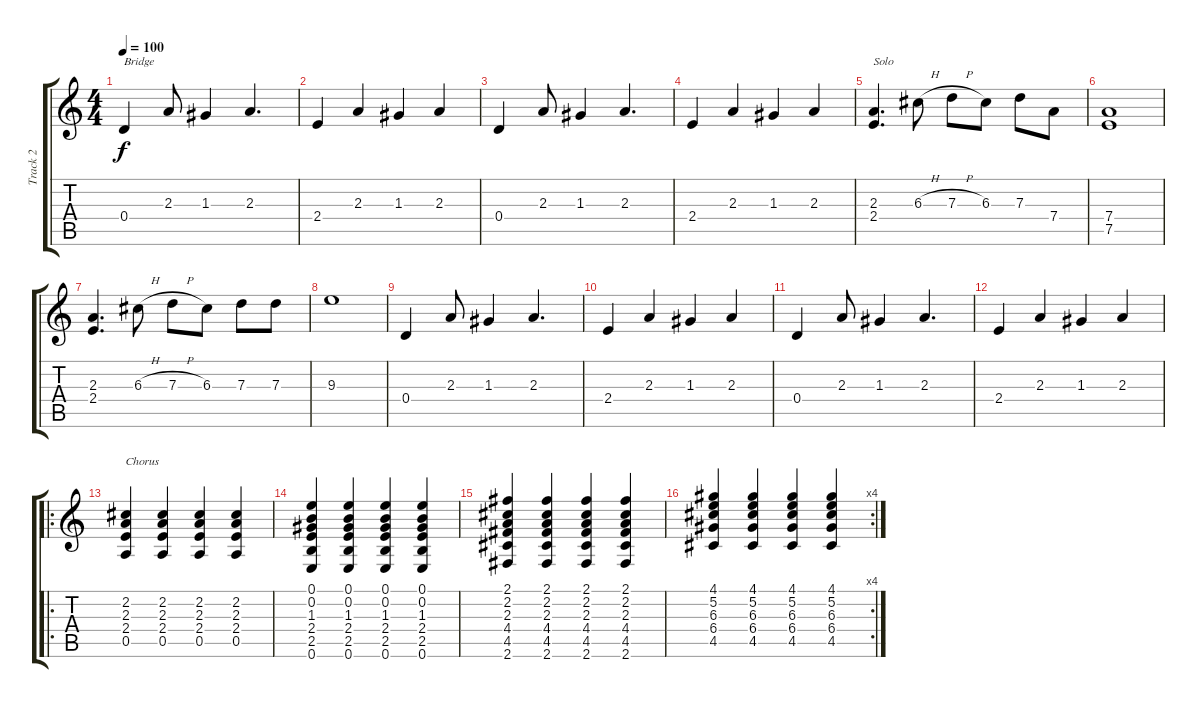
\track ("Track 2" "Track 2") {instrument distortionguitar}
\staff {score tabs}
\tuning (E4 B3 G3 D3 A2 E2) {hide}
\ts (4 4)
\tempo 100
\clef g2
\ks c
0.4.4{txt "Bridge" dy f volume 6} 2.3.8 1.3.4 2.3.4{d} |
2.4.4 2.3.4 1.3.4 2.3.4 |
0.4.4 2.3.8 1.3.4 2.3.4{d} |
2.4.4 2.3.4 1.3.4 2.3.4 |
(2.3 2.4).4{d txt "Solo" volume 13} 6.3{h}.8 7.3{h}.8 6.3.8 7.3.8 7.4.8 |
(7.4 7.5).1 |
(2.3 2.4).4{d} 6.3{h}.8 7.3{h}.8 6.3.8 7.3.8 7.3.8 |
9.3.1 |
0.4.4{volume 7} 2.3.8 1.3.4 2.3.4{d} |
2.4.4 2.3.4 1.3.4 2.3.4 |
0.4.4 2.3.8 1.3.4 2.3.4{d} |
2.4.4 2.3.4 1.3.4 2.3.4 |
\ro
(2.2 2.3 2.4 0.5).4{txt "Chorus" volume 13} (2.2 2.3 2.4 0.5).4 (2.2 2.3 2.4 0.5).4 (2.2 2.3 2.4 0.5).4 |
(0.1 0.2 1.3 2.4 2.5 0.6).4 (0.1 0.2 1.3 2.4 2.5 0.6).4 (0.1 0.2 1.3 2.4 2.5 0.6).4 (0.1 0.2 1.3 2.4 2.5 0.6).4 |
(2.1 2.2 2.3 4.4 4.5 2.6).4 (2.1 2.2 2.3 4.4 4.5 2.6).4 (2.1 2.2 2.3 4.4 4.5 2.6).4 (2.1 2.2 2.3 4.4 4.5 2.6).4 |
\rc 4
(4.1 5.2 6.3 6.4 4.5).4 (4.1 5.2 6.3 6.4 4.5).4 (4.1 5.2 6.3 6.4 4.5).4 (4.1 5.2 6.3 6.4 4.5).4
